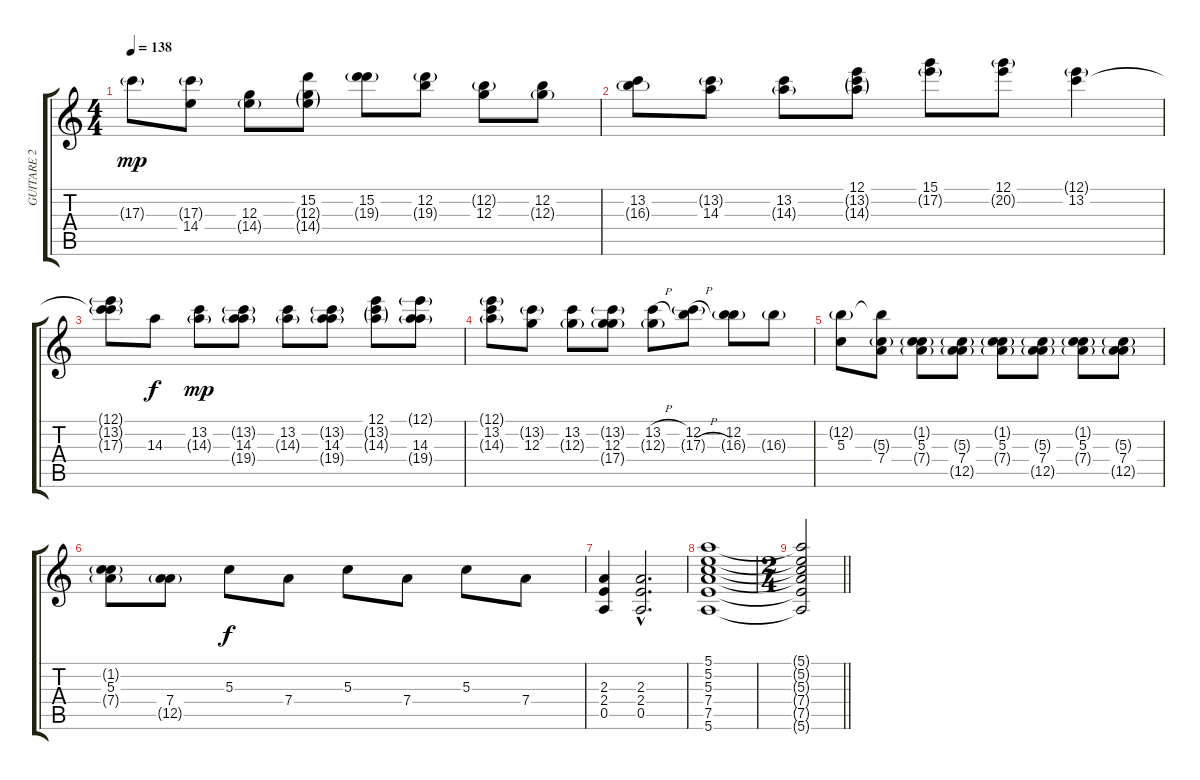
\track ("GUITARE 2" "GUITARE 2") {instrument distortionguitar}
\staff {score tabs}
\tuning (E4 B3 G3 D3 A2 E2) {hide}
\ts (4 4)
\tempo 138
\clef g2
\ks c
17.3{g}.8{dy mp} (17.3{g} 14.4).8 (12.3 14.4{g}).8 (15.2 12.3{g} 14.4{g}).8 (15.2 19.3{g}).8 (12.2 19.3{g}).8 (12.2{g} 12.3).8 (12.2 12.3{g}).8 |
(13.2 16.3{g}).8 (13.2{g} 14.3).8 (13.2 14.3{g}).8 (12.1 13.2{g} 14.3{g}).8 (15.1 17.2{g}).8 (12.1 20.2{g}).8 (12.1{g} 13.2).4 |
(12.1{g} 13.2{t} 17.3{g}).8 14.3.8{dy f} (13.2 14.3{g}).8{dy mp} (13.2{g} 14.3 19.4{g}).8 (13.2 14.3{g}).8 (13.2{g} 14.3 19.4{g}).8 (12.1 13.2{g} 14.3{g}).8 (12.1{g} 14.3 19.4{g}).8 |
(12.1{g} 13.2 14.3{g}).8 (13.2{g} 12.3).8 (13.2 12.3{g}).8 (13.2{g} 12.3 17.4{g}).8 (13.2{h} 12.3{g}).8 (12.2 17.3{h g}).8 (12.2 16.3{g}).8 16.3{g}.8 |
(12.2{g} 5.3).8 (12.2{t} 5.3{g} 7.4).8 (1.2{g} 5.3 7.4{g}).8 (5.3{g} 7.4 12.5{g}).8 (1.2{g} 5.3 7.4{g}).8 (5.3{g} 7.4 12.5{g}).8 (1.2{g} 5.3 7.4{g}).8 (5.3{g} 7.4 12.5{g}).8 |
(1.2{g} 5.3 7.4{g}).8 (7.4 12.5{g}).8 5.3.8{dy f} 7.4.8 5.3.8 7.4.8 5.3.8 7.4.8 |
(2.3 2.4 0.5).4 (2.3{hac} 2.4{hac} 0.5{hac}).2{d} |
(5.1 5.2 5.3 7.4 7.5 5.6).1 |
\ts (2 4)
\barLineRight lightlight
(5.1{t} 5.2{t} 5.3{t} 7.4{t} 7.5{t} 5.6{t}).2
